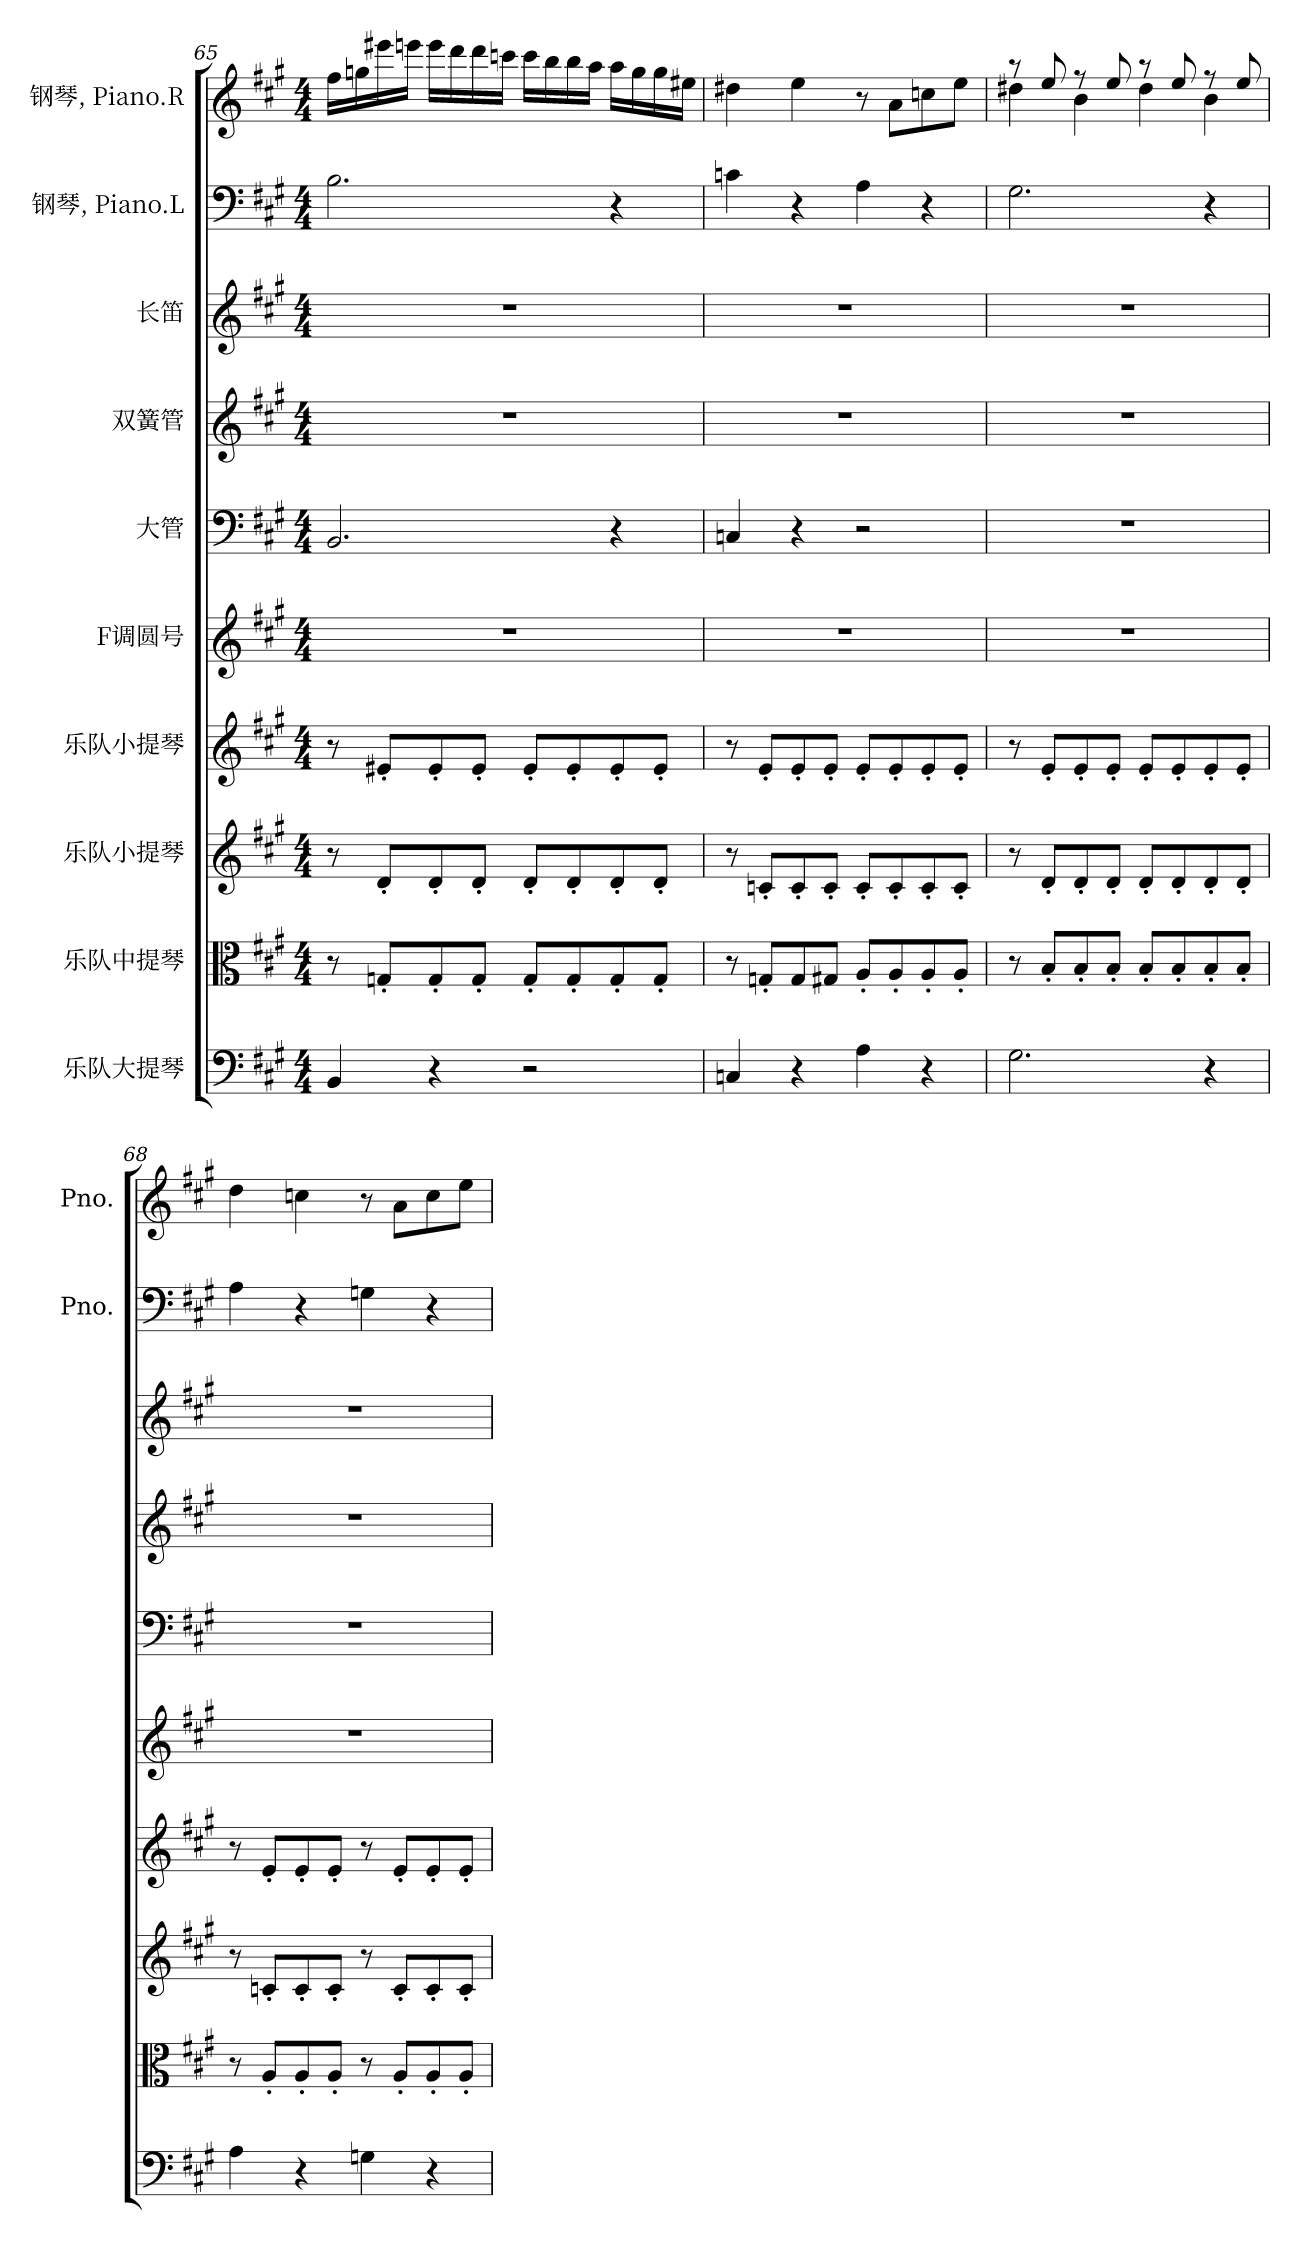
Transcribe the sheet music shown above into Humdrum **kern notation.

**kern	**kern	**kern	**kern	**kern	**kern	**kern	**kern	**kern	**kern
*part10	*part9	*part8	*part7	*part6	*part5	*part4	*part3	*part2	*part1
*staff10	*staff9	*staff8	*staff7	*staff6	*staff5	*staff4	*staff3	*staff2	*staff1
*I"乐队大提琴	*I"乐队中提琴	*I"乐队小提琴	*I"乐队小提琴	*I"F调圆号	*I"大管	*I"双簧管	*I"长笛	*I"钢琴, Piano.L	*I"钢琴, Piano.R
*	*	*	*	*	*	*	*	*I'Pno.	*I'Pno.
*clefF4	*clefC3	*clefG2	*clefG2	*clefG2	*clefF4	*clefG2	*clefG2	*clefF4	*clefG2
*	*	*	*	*ITrd4c7	*	*	*	*	*
*k[f#c#g#]	*k[f#c#g#]	*k[f#c#g#]	*k[f#c#g#]	*k[f#c#]	*k[f#c#g#]	*k[f#c#g#]	*k[f#c#g#]	*k[f#c#g#]	*k[f#c#g#]
*M4/4	*M4/4	*M4/4	*M4/4	*M4/4	*M4/4	*M4/4	*M4/4	*M4/4	*M4/4
=65	=65	=65	=65	=65	=65	=65	=65	=65	=65
4BB/	8r	8r	8r	1r	2.BB/	1r	1r	2.B\	16ff#\LL
.	.	.	.	.	.	.	.	.	16ggn\
.	8Gn'/L	8d'/L	8e#X'/L	.	.	.	.	.	16eee#X\
.	.	.	.	.	.	.	.	.	16eeen\JJ
4r	8G'/	8d'/	8e#'/	.	.	.	.	.	16eee\LL
.	.	.	.	.	.	.	.	.	16ddd\
.	8G'/J	8d'/J	8e#'/J	.	.	.	.	.	16ddd\
.	.	.	.	.	.	.	.	.	16cccn\JJ
2r	8G'/L	8d'/L	8e#'/L	.	.	.	.	.	16ccc\LL
.	.	.	.	.	.	.	.	.	16bb\
.	8G'/	8d'/	8e#'/	.	.	.	.	.	16bb\
.	.	.	.	.	.	.	.	.	16aa\JJ
.	8G'/	8d'/	8e#'/	.	4r	.	.	4r	16aa\LL
.	.	.	.	.	.	.	.	.	16gg\
.	8G'/J	8d'/J	8e#'/J	.	.	.	.	.	16gg\
.	.	.	.	.	.	.	.	.	16ee#X\JJ
!!LO:PB:g=z
=66	=66	=66	=66	=66	=66	=66	=66	=66	=66
4Cn/	8r	8r	8r	1r	4Cn/	1r	1r	4cn\	4dd#X\
.	8Gn'/L	8cn'/L	8e'/L	.	.	.	.	.	.
4r	8G/	8c'/	8e'/	.	4r	.	.	4r	4ee\
.	8G#X/J	8c'/J	8e'/J	.	.	.	.	.	.
4A\	8A'/L	8c'/L	8e'/L	.	2r	.	.	4A\	8r
.	8A'/	8c'/	8e'/	.	.	.	.	.	8a\L
4r	8A'/	8c'/	8e'/	.	.	.	.	4r	8ccn\
.	8A'/J	8c'/J	8e'/J	.	.	.	.	.	8ee\J
=67	=67	=67	=67	=67	=67	=67	=67	=67	=67
*	*	*	*	*	*	*	*	*	*^
2.G#\	8r	8r	8r	1r	1r	1r	1r	2.G#\	8r	4dd#X\
.	8B'/L	8d'/L	8e'/L	.	.	.	.	.	8ee/	.
.	8B'/	8d'/	8e'/	.	.	.	.	.	8r	4b\
.	8B'/J	8d'/J	8e'/J	.	.	.	.	.	8ee/	.
.	8B'/L	8d'/L	8e'/L	.	.	.	.	.	8r	4dd#\
.	8B'/	8d'/	8e'/	.	.	.	.	.	8ee/	.
4r	8B'/	8d'/	8e'/	.	.	.	.	4r	8r	4b\
.	8B'/J	8d'/J	8e'/J	.	.	.	.	.	8ee/	.
*	*	*	*	*	*	*	*	*	*v	*v
=68	=68	=68	=68	=68	=68	=68	=68	=68	=68
4A\	8r	8r	8r	1r	1r	1r	1r	4A\	4dd\
.	8A'/L	8cn'/L	8e'/L	.	.	.	.	.	.
4r	8A'/	8c'/	8e'/	.	.	.	.	4r	4ccn\
.	8A'/J	8c'/J	8e'/J	.	.	.	.	.	.
4Gn\	8r	8r	8r	.	.	.	.	4Gn\	8r
.	8A'/L	8c'/L	8e'/L	.	.	.	.	.	8a\L
4r	8A'/	8c'/	8e'/	.	.	.	.	4r	8cc\
.	8A'/J	8c'/J	8e'/J	.	.	.	.	.	8ee\J
=	=	=	=	=	=	=	=	=	=
*-	*-	*-	*-	*-	*-	*-	*-	*-	*-
